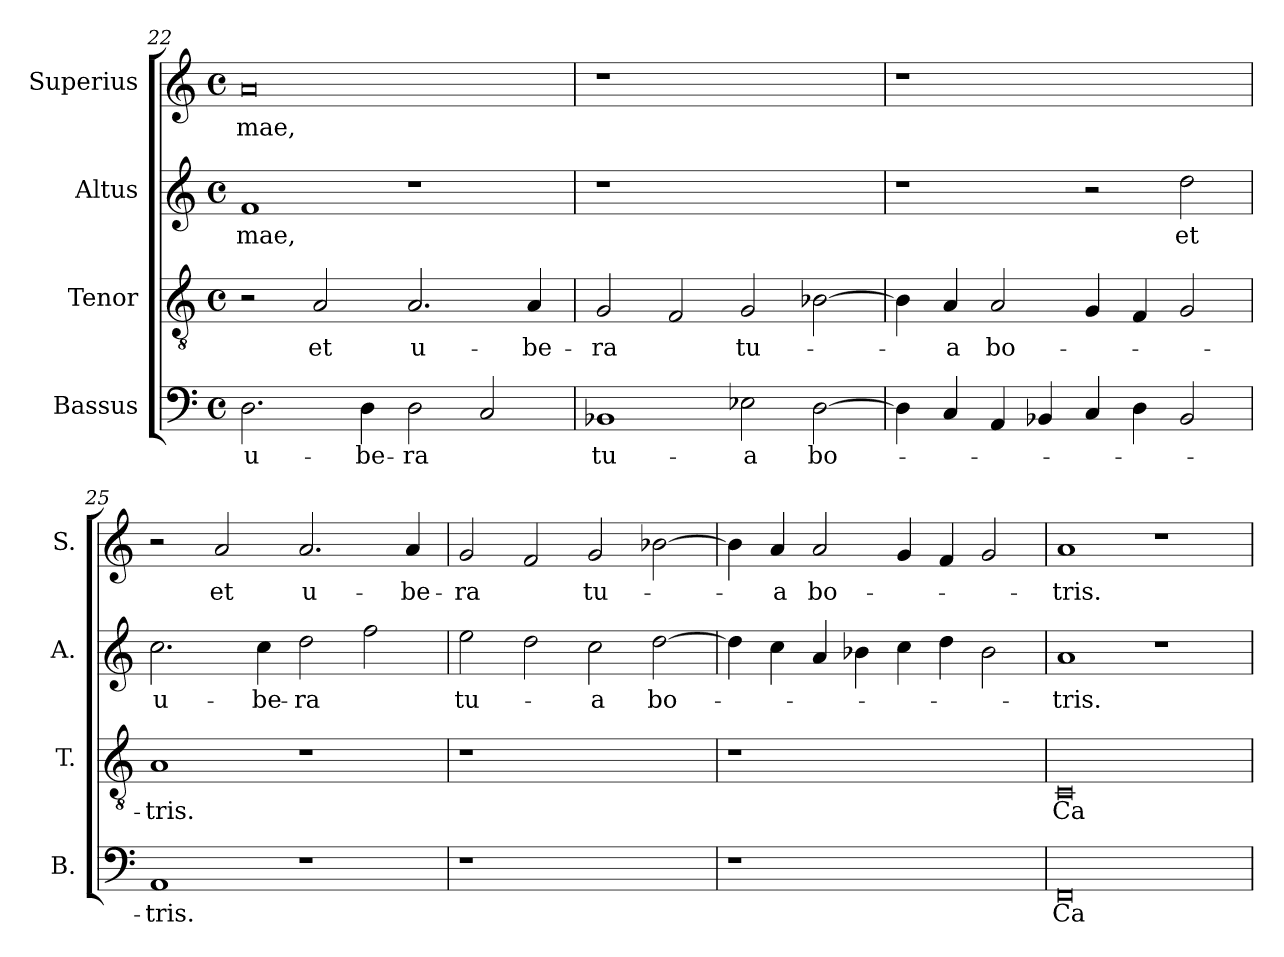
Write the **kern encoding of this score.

**kern	**text	**kern	**text	**kern	**text	**kern	**text
*part4	*part4	*part3	*part3	*part2	*part2	*part1	*part1
*staff4	*staff4	*staff3	*staff3	*staff2	*staff2	*staff1	*staff1
*I"Bassus	*	*I"Tenor	*	*I"Altus	*	*I"Superius	*
*I'B.	*	*I'T.	*	*I'A.	*	*I'S.	*
*clefF4	*	*clefGv2	*	*clefG2	*	*clefG2	*
*	*	*ITrd7c12	*	*	*	*	*
*k[]	*	*k[]	*	*k[]	*	*k[]	*
*C:	*	*C:	*	*C:	*	*C:	*
*M4/4	*	*M4/4	*	*M4/4	*	*M4/4	*
*met(c)	*	*met(c)	*	*met(c)	*	*met(c)	*
=22	=22	=22	=22	=22	=22	=22	=22
!	!LO:LY:b:color=#000000	!	!	!	!	!	!
!	!	!	!	!	!LO:LY:b:color=#000000	!	!
!	!	!	!	!	!	!	!LO:LY:b:color=#000000
2.Di\	u-	2r	.	1fi	-mae,	0ai	-mae,
!	!	!	!LO:LY:b:color=#000000	!	!	!	!
.	.	2AAi/	et	.	.	.	.
!	!LO:LY:b:color=#000000	!	!	!	!	!	!
4Di\	-be-	.	.	.	.	.	.
!	!LO:LY:b:color=#000000	!	!	!	!	!	!
!	!	!	!LO:LY:b:color=#000000	!	!	!	!
2Di\	-ra	2.AAi/	u-	1r	.	.	.
2Ci/	.	.	.	.	.	.	.
!	!	!	!LO:LY:b:color=#000000	!	!	!	!
.	.	4AAi/	-be-	.	.	.	.
=23	=23	=23	=23	=23	=23	=23	=23
!	!LO:LY:b:color=#000000	!	!	!	!	!	!
!	!	!	!LO:LY:b:color=#000000	!LO:N:vis=1	!	!LO:N:vis=1	!
1BB-Xi	tu-	2GGi/	-ra	1r	.	1r	.
.	.	2FFi/	.	.	.	.	.
!	!LO:LY:b:color=#000000	!	!	!	!	!	!
!	!	!	!LO:LY:b:color=#000000	!	!	!	!
2E-Xi\	-a	2GGi/	tu-	1ryy	.	1ryy	.
!	!LO:LY:b:color=#000000	!	!	!	!	!	!
[>2Di\	bo-	[>2BB-Xi\	.	.	.	.	.
=24	=24	=24	=24	=24	=24	=24	=24
!	!	!	!	!	!	!LO:N:vis=1	!
4Di\]	.	4BB-i\]	.	1r	.	1r	.
!	!	!	!LO:LY:b:color=#000000	!	!	!	!
4Ci/	.	4AAi/	-a	.	.	.	.
!	!	!	!LO:LY:b:color=#000000	!	!	!	!
4AAi/	.	2AAi/	bo-	.	.	.	.
4BB-Xi/	.	.	.	.	.	.	.
4Ci/	.	4GGi/	.	2r	.	1ryy	.
4Di\	.	4FFi/	.	.	.	.	.
!	!	!	!	!	!LO:LY:b:color=#000000	!	!
2BB-i/	.	2GGi/	.	2ddi\	et	.	.
!!LO:LB:g=z
=25	=25	=25	=25	=25	=25	=25	=25
!	!LO:LY:b:color=#000000	!	!	!	!	!	!
!	!	!	!LO:LY:b:color=#000000	!	!	!	!
!	!	!	!	!	!LO:LY:b:color=#000000	!	!
1AAi	-tris.	1AAi	-tris.	2.cci\	u-	2r	.
!	!	!	!	!	!	!	!LO:LY:b:color=#000000
.	.	.	.	.	.	2ai/	et
!	!	!	!	!	!LO:LY:b:color=#000000	!	!
.	.	.	.	4cci\	-be-	.	.
!	!	!	!	!	!LO:LY:b:color=#000000	!	!
!	!	!	!	!	!	!	!LO:LY:b:color=#000000
1r	.	1r	.	2ddi\	-ra	2.ai/	u-
.	.	.	.	2ffi\	.	.	.
!	!	!	!	!	!	!	!LO:LY:b:color=#000000
.	.	.	.	.	.	4ai/	-be-
=26	=26	=26	=26	=26	=26	=26	=26
!LO:N:vis=1	!	!LO:N:vis=1	!	!	!	!	!
!	!	!	!	!	!LO:LY:b:color=#000000	!	!
!	!	!	!	!	!	!	!LO:LY:b:color=#000000
1r	.	1r	.	2eei\	tu-	2gi/	-ra
.	.	.	.	2ddi\	.	2fi/	.
!	!	!	!	!	!LO:LY:b:color=#000000	!	!
!	!	!	!	!	!	!	!LO:LY:b:color=#000000
1ryy	.	1ryy	.	2cci\	-a	2gi/	tu-
!	!	!	!	!	!LO:LY:b:color=#000000	!	!
.	.	.	.	[>2ddi\	bo-	[>2b-Xi\	.
=27	=27	=27	=27	=27	=27	=27	=27
!LO:N:vis=1	!	!LO:N:vis=1	!	!	!	!	!
1r	.	1r	.	4ddi\]	.	4b-i\]	.
!	!	!	!	!	!	!	!LO:LY:b:color=#000000
.	.	.	.	4cci\	.	4ai/	-a
!	!	!	!	!	!	!	!LO:LY:b:color=#000000
.	.	.	.	4ai/	.	2ai/	bo-
.	.	.	.	4b-Xi\	.	.	.
1ryy	.	1ryy	.	4cci\	.	4gi/	.
.	.	.	.	4ddi\	.	4fi/	.
.	.	.	.	2b-i\	.	2gi/	.
=28	=28	=28	=28	=28	=28	=28	=28
!	!LO:LY:b:color=#000000	!	!	!	!	!	!
!	!	!	!LO:LY:b:color=#000000	!	!	!	!
!	!	!	!	!	!LO:LY:b:color=#000000	!	!
!	!	!	!	!	!	!	!LO:LY:b:color=#000000
0FFi	Ca-	0CCi	Ca-	1ai	-tris.	1ai	-tris.
.	.	.	.	1r	.	1r	.
=	=	=	=	=	=	=	=
*-	*-	*-	*-	*-	*-	*-	*-
